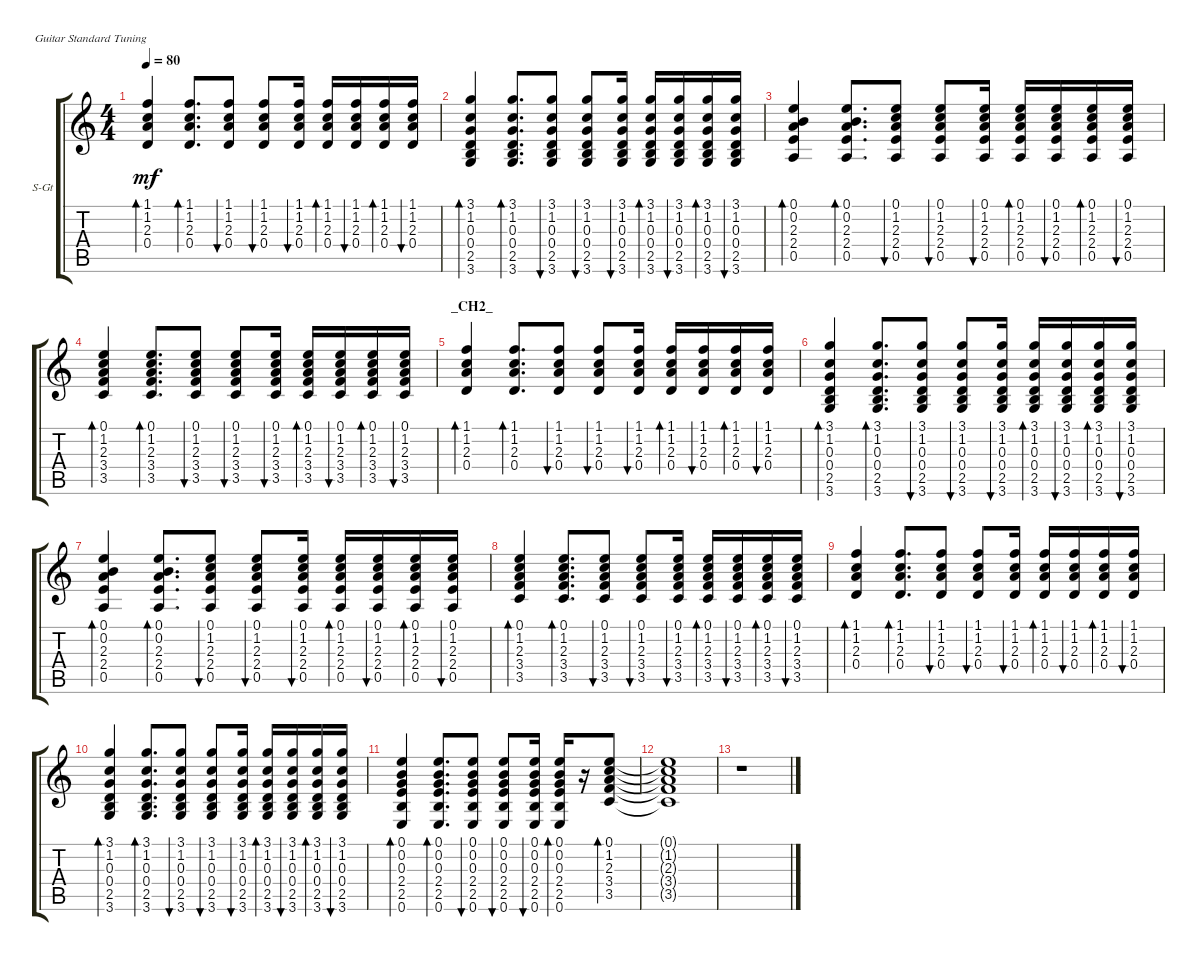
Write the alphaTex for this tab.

\defaultSystemsLayout 4
\bracketExtendMode groupsimilarinstruments
\firstSystemTrackNameOrientation horizontal
\otherSystemsTrackNameOrientation horizontal
\track ("Steel Guitar" "S-Gt") {instrument acousticguitarsteel}
\staff {score tabs}
\tuning (E4 B3 G3 D3 A2 E2)
\ts (4 4)
\tempo 80
\clef g2
\ks c
(0.4 2.3 1.2 1.1).4{bd 30 dy mf} (0.4 2.3 1.2 1.1).8{d bd 30} (0.4 2.3 1.2 1.1).8{bu 30} (0.4 2.3 1.2 1.1).8{bu 30} (0.4 2.3 1.2 1.1).16{bu 30} (0.4 2.3 1.2 1.1).16{bd 30} (0.4 2.3 1.2 1.1).16{bu 30} (0.4 2.3 1.2 1.1).16{bd 30} (0.4 2.3 1.2 1.1).16{bu 30} |
(0.4 0.3 1.2 3.1 3.6 2.5).4{bd 30} (0.4 0.3 1.2 3.1 3.6 2.5).8{d bd 30} (0.4 0.3 1.2 3.1 3.6 2.5).8{bu 30} (0.4 0.3 1.2 3.1 3.6 2.5).8{bu 30} (0.4 0.3 1.2 3.1 3.6 2.5).16{bu 30} (0.4 0.3 1.2 3.1 3.6 2.5).16{bd 30} (0.4 0.3 1.2 3.1 3.6 2.5).16{bu 30} (0.4 0.3 1.2 3.1 3.6 2.5).16{bd 30} (0.4 0.3 1.2 3.1 3.6 2.5).16{bu 30} |
(2.4 2.3 0.2 0.1 0.5).4{bd 30} (2.4 2.3 0.2 0.1 0.5).8{d bd 30} (2.4 2.3 1.2 0.1 0.5).8{bu 30} (2.4 2.3 1.2 0.1 0.5).8{bu 30} (2.4 2.3 1.2 0.1 0.5).16{bu 30} (2.4 2.3 1.2 0.1 0.5).16{bd 30} (2.4 2.3 1.2 0.1 0.5).16{bu 30} (2.4 2.3 1.2 0.1 0.5).16{bd 30} (2.4 2.3 1.2 0.1 0.5).16{bu 30} |
(3.4 2.3 1.2 0.1 3.5).4{bd 30} (3.4 2.3 1.2 0.1 3.5).8{d bd 30} (3.4 2.3 1.2 0.1 3.5).8{bu 30} (3.4 2.3 1.2 0.1 3.5).8{bu 30} (3.4 2.3 1.2 0.1 3.5).16{bu 30} (3.4 2.3 1.2 0.1 3.5).16{bd 30} (3.4 2.3 1.2 0.1 3.5).16{bu 30} (3.4 2.3 1.2 0.1 3.5).16{bd 30} (3.4 2.3 1.2 0.1 3.5).16{bu 30} |
\section ("" "_CH2_")
(0.4 2.3 1.2 1.1).4{bd 30} (0.4 2.3 1.2 1.1).8{d bd 30} (0.4 2.3 1.2 1.1).8{bu 30} (0.4 2.3 1.2 1.1).8{bu 30} (0.4 2.3 1.2 1.1).16{bu 30} (0.4 2.3 1.2 1.1).16{bd 30} (0.4 2.3 1.2 1.1).16{bu 30} (0.4 2.3 1.2 1.1).16{bd 30} (0.4 2.3 1.2 1.1).16{bu 30} |
(0.4 0.3 1.2 3.1 3.6 2.5).4{bd 30} (0.4 0.3 1.2 3.1 3.6 2.5).8{d bd 30} (0.4 0.3 1.2 3.1 3.6 2.5).8{bu 30} (0.4 0.3 1.2 3.1 3.6 2.5).8{bu 30} (0.4 0.3 1.2 3.1 3.6 2.5).16{bu 30} (0.4 0.3 1.2 3.1 3.6 2.5).16{bd 30} (0.4 0.3 1.2 3.1 3.6 2.5).16{bu 30} (0.4 0.3 1.2 3.1 3.6 2.5).16{bd 30} (0.4 0.3 1.2 3.1 3.6 2.5).16{bu 30} |
(2.4 2.3 0.2 0.1 0.5).4{bd 30} (2.4 2.3 0.2 0.1 0.5).8{d bd 30} (2.4 2.3 1.2 0.1 0.5).8{bu 30} (2.4 2.3 1.2 0.1 0.5).8{bu 30} (2.4 2.3 1.2 0.1 0.5).16{bu 30} (2.4 2.3 1.2 0.1 0.5).16{bd 30} (2.4 2.3 1.2 0.1 0.5).16{bu 30} (2.4 2.3 1.2 0.1 0.5).16{bd 30} (2.4 2.3 1.2 0.1 0.5).16{bu 30} |
(3.4 2.3 1.2 0.1 3.5).4{bd 30} (3.4 2.3 1.2 0.1 3.5).8{d bd 30} (3.4 2.3 1.2 0.1 3.5).8{bu 30} (3.4 2.3 1.2 0.1 3.5).8{bu 30} (3.4 2.3 1.2 0.1 3.5).16{bu 30} (3.4 2.3 1.2 0.1 3.5).16{bd 30} (3.4 2.3 1.2 0.1 3.5).16{bu 30} (3.4 2.3 1.2 0.1 3.5).16{bd 30} (3.4 2.3 1.2 0.1 3.5).16{bu 30} |
(0.4 2.3 1.2 1.1).4{bd 30} (0.4 2.3 1.2 1.1).8{d bd 30} (0.4 2.3 1.2 1.1).8{bu 30} (0.4 2.3 1.2 1.1).8{bu 30} (0.4 2.3 1.2 1.1).16{bu 30} (0.4 2.3 1.2 1.1).16{bd 30} (0.4 2.3 1.2 1.1).16{bu 30} (0.4 2.3 1.2 1.1).16{bd 30} (0.4 2.3 1.2 1.1).16{bu 30} |
(0.4 0.3 1.2 3.1 3.6 2.5).4{bd 30} (0.4 0.3 1.2 3.1 3.6 2.5).8{d bd 30} (0.4 0.3 1.2 3.1 3.6 2.5).8{bu 30} (0.4 0.3 1.2 3.1 3.6 2.5).8{bu 30} (0.4 0.3 1.2 3.1 3.6 2.5).16{bu 30} (0.4 0.3 1.2 3.1 3.6 2.5).16{bd 30} (0.4 0.3 1.2 3.1 3.6 2.5).16{bu 30} (0.4 0.3 1.2 3.1 3.6 2.5).16{bd 30} (0.4 0.3 1.2 3.1 3.6 2.5).16{bu 30} |
(2.4 0.3 0.2 0.1 2.5 0.6).4{bd 30} (2.4 0.3 0.2 0.1 2.5 0.6).8{d bd 30} (2.4 0.3 0.2 0.1 2.5 0.6).8{bu 30} (2.4 0.3 0.2 0.1 2.5 0.6).8{bu 30} (2.4 0.3 0.2 0.1 2.5 0.6).16{bu 30} (2.4 0.3 0.2 0.1 2.5 0.6).16{bd 30} r.16 (3.4 2.3 1.2 0.1 3.5).8{bd 30} |
(3.4{t} 2.3{t} 1.2{t} 0.1{t} 3.5{t}).1 |
r.1
